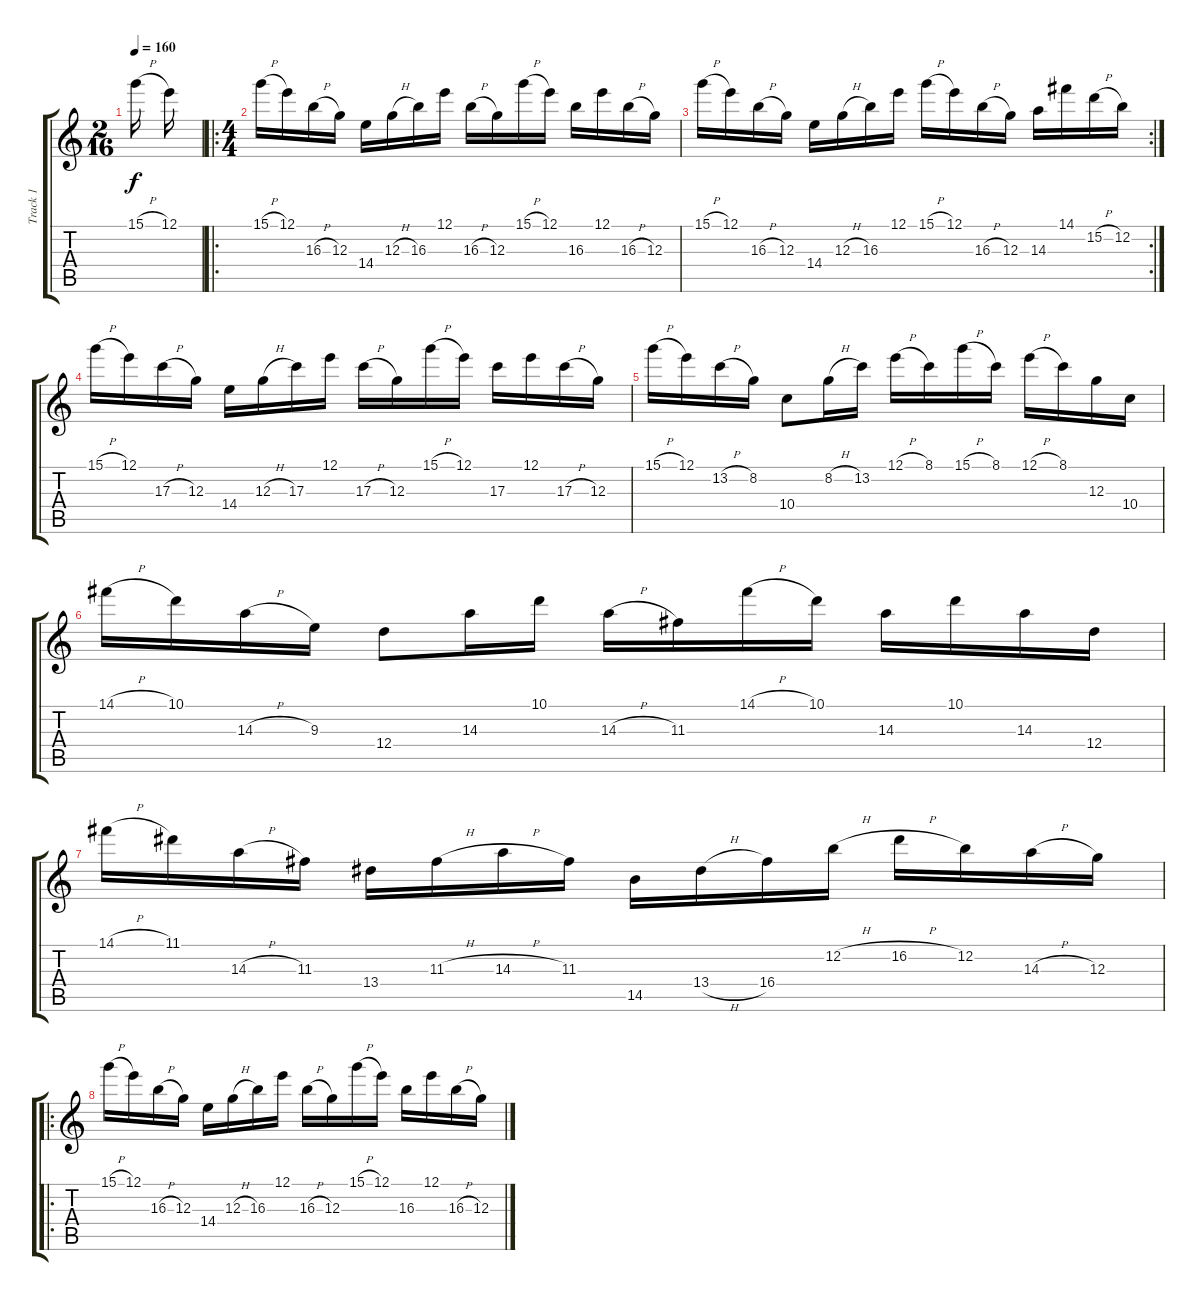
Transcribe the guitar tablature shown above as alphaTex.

\track ("Track 1" "Track 1") {instrument distortionguitar}
\staff {score tabs}
\tuning (E4 B3 G3 D3 A2 E2) {hide}
\ts (2 16)
\tempo 160
\clef g2
\ks c
15.1{h}.16{dy f instrument distortionguitar} 12.1.16 |
\ro
\ts (4 4)
15.1{h}.16 12.1.16 16.3{h}.16 12.3.16 14.4.16 12.3{h}.16 16.3.16 12.1.16 16.3{h}.16 12.3.16 15.1{h}.16 12.1.16 16.3.16 12.1.16 16.3{h}.16 12.3.16 |
\rc 2
15.1{h}.16 12.1.16 16.3{h}.16 12.3.16 14.4.16 12.3{h}.16 16.3.16 12.1.16 15.1{h}.16 12.1.16 16.3{h}.16 12.3.16 14.3.16 14.1.16 15.2{h}.16 12.2.16 |
15.1{h}.16 12.1.16 17.3{h}.16 12.3.16 14.4.16 12.3{h}.16 17.3.16 12.1.16 17.3{h}.16 12.3.16 15.1{h}.16 12.1.16 17.3.16 12.1.16 17.3{h}.16 12.3.16 |
15.1{h}.16 12.1.16 13.2{h}.16 8.2.16 10.4.8 8.2{h}.16 13.2.16 12.1{h}.16 8.1.16 15.1{h}.16 8.1.16 12.1{h}.16 8.1.16 12.3.16 10.4.16 |
14.1{h}.16 10.1.16 14.3{h}.16 9.3.16 12.4.8 14.3.16 10.1.16 14.3{h}.16 11.3.16 14.1{h}.16 10.1.16 14.3.16 10.1.16 14.3.16 12.4.16 |
14.1{h}.16 11.1.16 14.3{h}.16 11.3.16 13.4.16 11.3{h}.16 14.3{h}.16 11.3.16 14.5.16 13.4{h}.16 16.4.16 12.2{h}.16 16.2{h}.16 12.2.16 14.3{h}.16 12.3.16 |
\ro
15.1{h}.16 12.1.16 16.3{h}.16 12.3.16 14.4.16 12.3{h}.16 16.3.16 12.1.16 16.3{h}.16 12.3.16 15.1{h}.16 12.1.16 16.3.16 12.1.16 16.3{h}.16 12.3.16
